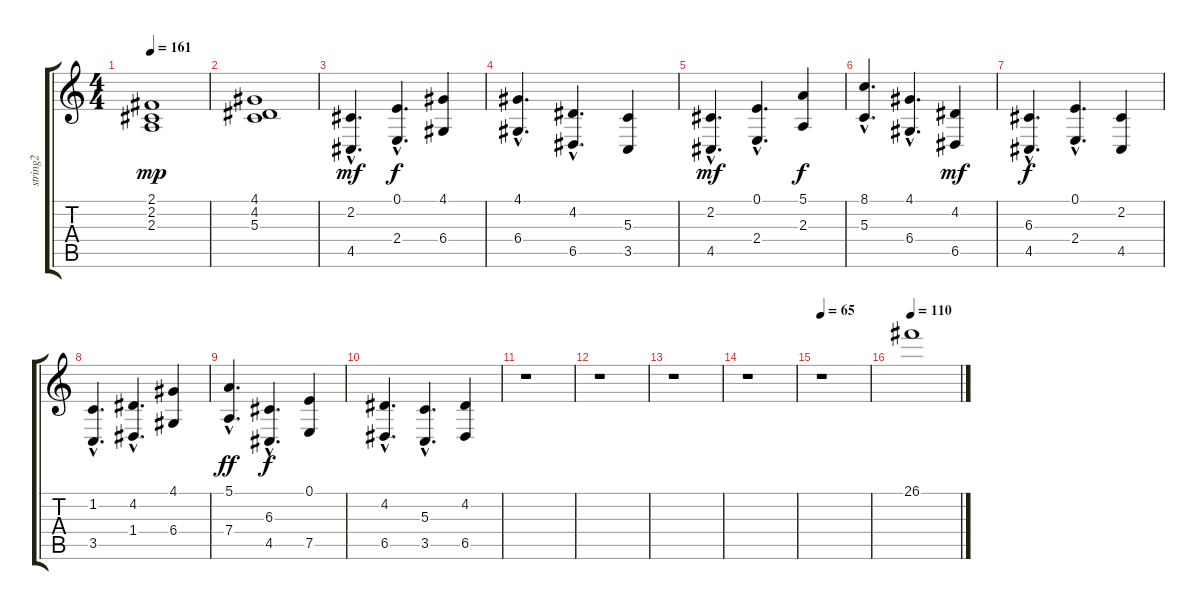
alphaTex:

\track ("string2" "string2") {instrument stringensemble1}
\staff {score tabs}
\tuning (E4 B3 G3 D3 A2 E2) {hide}
\ts (4 4)
\tempo 161
\clef g2
\ks c
(2.1 2.2 2.3).1{dy mp} |
(4.1 4.2 5.3).1 |
(2.2{hac} 4.5{hac}).4{d dy mf instrument stringensemble1} (0.1{hac} 2.4{hac}).4{d dy f} (4.1 6.4).4 |
(4.1{hac} 6.4{hac}).4{d} (4.2{hac} 6.5{hac}).4{d} (5.3 3.5).4 |
(2.2{hac} 4.5{hac}).4{d dy mf} (0.1{hac} 2.4{hac}).4{d} (5.1 2.3).4{dy f} |
(8.1{hac} 5.3{hac}).4{d} (4.1{hac} 6.4{hac}).4{d} (4.2 6.5).4{dy mf} |
(6.3{hac} 4.5{hac}).4{d dy f} (0.1{hac} 2.4{hac}).4{d} (2.2 4.5).4 |
(1.2{hac} 3.5{hac}).4{d} (4.2{hac} 1.4{hac}).4{d} (4.1 6.4).4 |
(5.1{hac} 7.4{hac}).4{d dy ff} (6.3{hac} 4.5{hac}).4{d dy f} (0.1 7.5).4 |
(4.2{hac} 6.5{hac}).4{d} (5.3{hac} 3.5{hac}).4{d} (4.2 6.5).4 |
r.1 |
r.1 |
r.1 |
r.1 |
\tempo 65
r.1 |
\tempo 110
26.1.1{instrument seashore}
